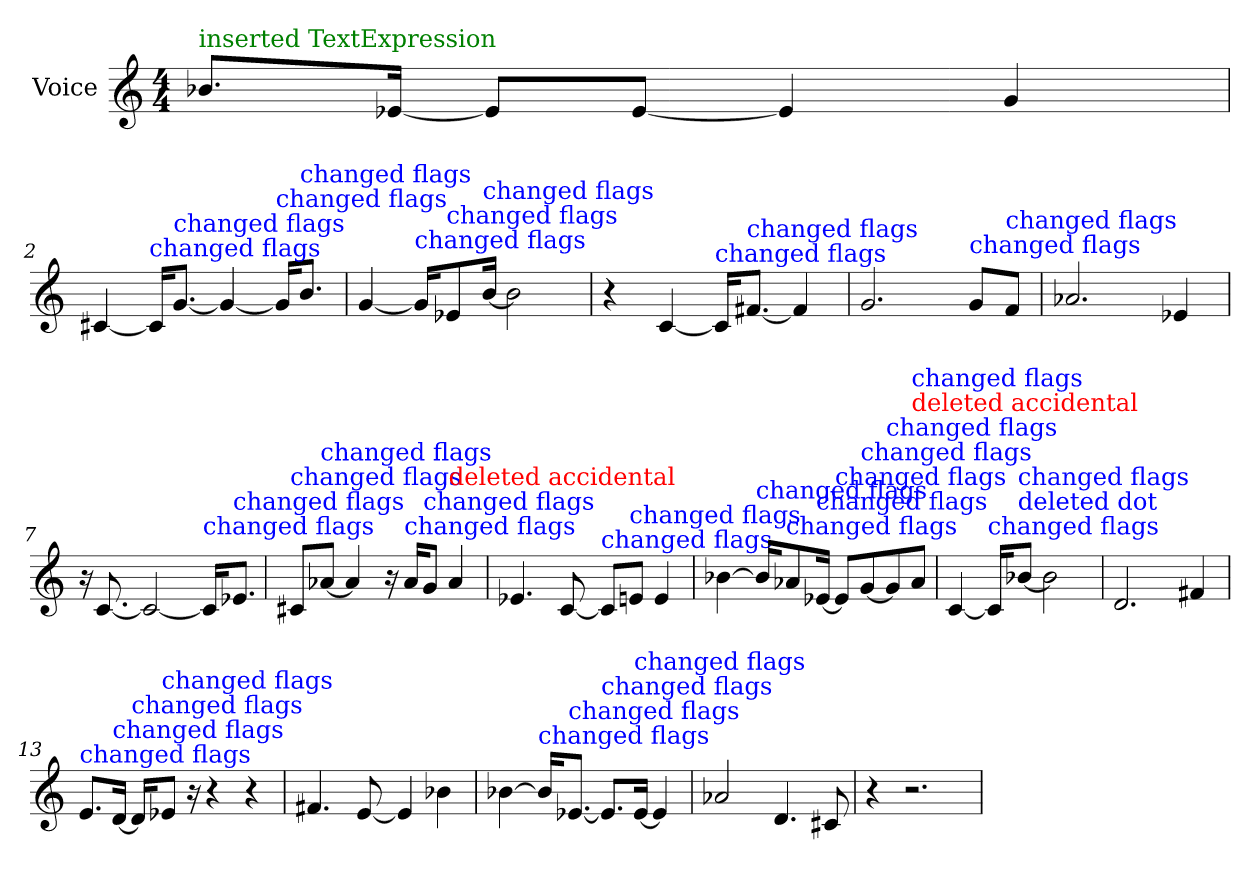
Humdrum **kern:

**kern
*part1
*staff1
*I"Voice
*I'Voice
*clefG2
*M4/4
=1
!LO:TX:color=#008000:t=inserted TextExpression
8.b-X/L
[<16e-X/Jk
8e-/L]
[<8e-/J
4e-/]
4g/
=2
[<4c#X/
!LO:TX:color=#0000FF:t=changed flags
16c#i/KL]
!LO:TX:color=#0000FF:t=changed flags
[<8.gi/J
4g/_
!LO:TX:color=#0000FF:t=changed flags
16gi/KL]
!LO:TX:color=#0000FF:t=changed flags
8.bi/J
=3
[<4g/
!LO:TX:color=#0000FF:t=changed flags
16gi/KL]
!LO:TX:color=#0000FF:t=changed flags
8e-Xi/
!LO:TX:color=#0000FF:t=changed flags
[>16bi/Jk
2b\]
=4
4r
[<4c/
!LO:TX:color=#0000FF:t=changed flags
16ci/KL]
!LO:TX:color=#0000FF:t=changed flags
[<8.f#Xi/J
4f#/]
=5
2.g/
!LO:TX:color=#0000FF:t=changed flags
8gi/L
!LO:TX:color=#0000FF:t=changed flags
8fi/J
=6
2.a-X/
4e-X/
=7
16ra
[<8.c/
2c/_
!LO:TX:color=#0000FF:t=changed flags
16ci/KL]
!LO:TX:color=#0000FF:t=changed flags
8.e-Xi/J
!!LO:LB:g=z
=8
!LO:TX:color=#0000FF:t=changed flags
8c#Xi/L
!LO:TX:color=#0000FF:t=changed flags
[<8a-Xi/J
4a-/]
16ra
!LO:TX:color=#0000FF:t=changed flags
16a-i/KL
!LO:TX:color=#0000FF:t=changed flags
8gi/J
!LO:TX:color=#FF0000:t=deleted accidental
4a-j/
=9
4.e-X/
[<8c/
!LO:TX:color=#0000FF:t=changed flags
8ci/L]
!LO:TX:color=#0000FF:t=changed flags
8eni/J
4e/
=10
[>4b-X\
!LO:TX:color=#0000FF:t=changed flags
16b-i/KL]
!LO:TX:color=#0000FF:t=changed flags
8a-Xi/
!LO:TX:color=#0000FF:t=changed flags
[<16e-Xi/Jk
!LO:TX:color=#0000FF:t=changed flags
8e-i/L]
!LO:TX:color=#0000FF:t=changed flags
[<8gi/
!LO:TX:color=#0000FF:t=changed flags
8gi/]
!LO:TX:color=#FF0000:t=deleted accidental
!LO:TX:color=#0000FF:t=changed flags
8a-i/J
=11
[<4c/
!LO:TX:color=#0000FF:t=changed flags
16ci/KL]
!LO:TX:color=#0000FF:t=deleted dot
!LO:TX:color=#0000FF:t=changed flags
[>8b-Xi/J
2b-\]
=12
2.d/
4f#X/
=13
!LO:TX:color=#0000FF:t=changed flags
8.ei/L
!LO:TX:color=#0000FF:t=changed flags
[<16di/Jk
!LO:TX:color=#0000FF:t=changed flags
16di/KL]
!LO:TX:color=#0000FF:t=changed flags
8e-Xi/J
16ra
4r
4r
!!LO:LB:g=z
=14
4.f#X/
[<8e/
4e/]
4b-X\
=15
[>4b-X\
!LO:TX:color=#0000FF:t=changed flags
16b-i/KL]
!LO:TX:color=#0000FF:t=changed flags
[<8.e-Xi/J
!LO:TX:color=#0000FF:t=changed flags
8.e-i/L]
!LO:TX:color=#0000FF:t=changed flags
[<16e-i/Jk
4e-/]
=16
2a-X/
4.d/
8c#X/
=17
4r
2.rcc
=
*-
